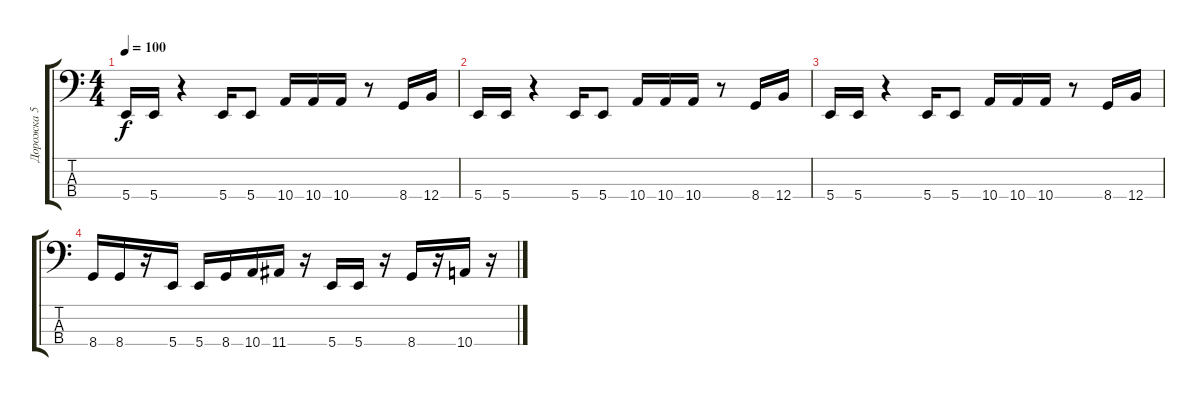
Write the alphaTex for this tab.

\track ("Дорожка 5" "Дорожка 5") {instrument electricbasspick}
\staff {score tabs}
\tuning (D2 A1 E1 B0) {hide}
\ts (4 4)
\tempo 100
\clef f4
\ks c
5.4.16{dy f} 5.4.16 r.4 5.4.16 5.4.8 10.4.16 10.4.16 10.4.16 r.8 8.4.16 12.4.16 |
5.4.16 5.4.16 r.4 5.4.16 5.4.8 10.4.16 10.4.16 10.4.16 r.8 8.4.16 12.4.16 |
5.4.16 5.4.16 r.4 5.4.16 5.4.8 10.4.16 10.4.16 10.4.16 r.8 8.4.16 12.4.16 |
8.4.16 8.4.16 r.16 5.4.16 5.4.16 8.4.16 10.4.16 11.4.16 r.16 5.4.16 5.4.16 r.16 8.4.16 r.16 10.4.16 r.16
